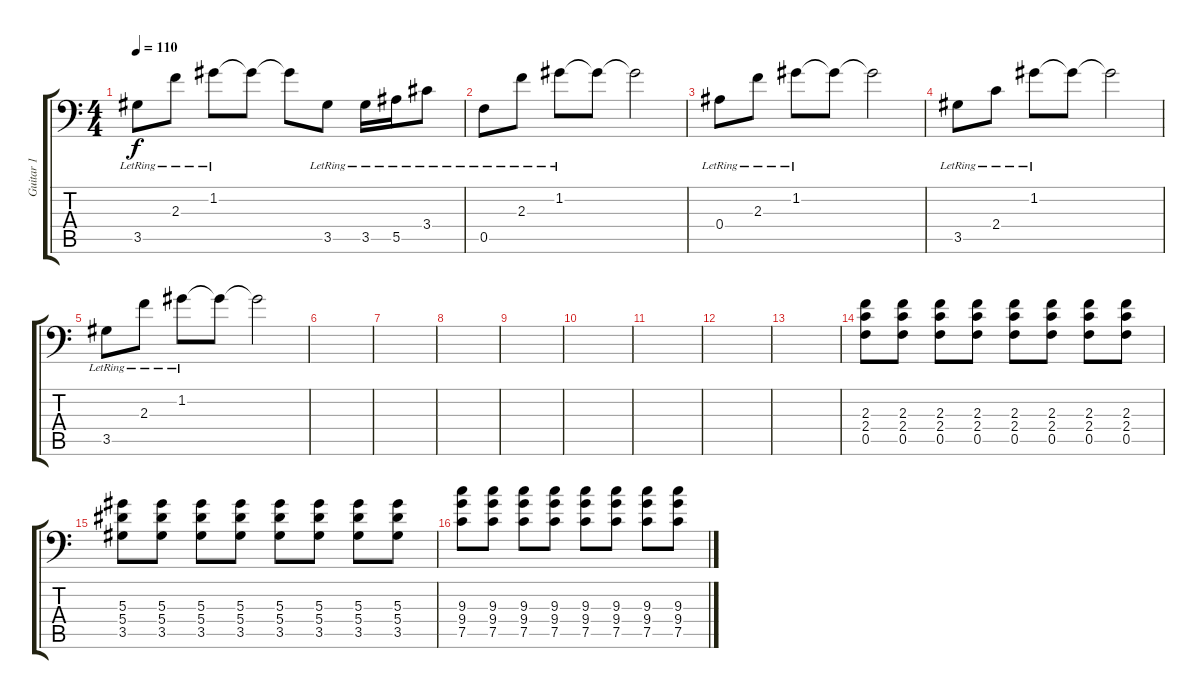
\track ("Guitar 1" "Guitar 1") {instrument acousticguitarsteel}
\staff {score tabs}
\tuning (C4 G3 Eb3 Bb2 F2 Bb1) {hide}
\ts (4 4)
\tempo 110
\clef f4
\ks c
3.5{lr}.8{dy f} 2.3{lr}.8 1.2{lr}.8 1.2{t}.8 1.2{t}.8 3.5{lr}.8 3.5{lr}.16 5.5{lr}.16 3.4{lr}.8 |
0.5{lr}.8 2.3{lr}.8 1.2{lr}.8 1.2{t}.8 1.2{t}.2 |
0.4{lr}.8 2.3{lr}.8 1.2{lr}.8 1.2{t}.8 1.2{t}.2 |
3.5{lr}.8 2.4{lr}.8 1.2{lr}.8 1.2{t}.8 1.2{t}.2 |
3.5{lr}.8 2.3{lr}.8 1.2{lr}.8 1.2{t}.8 1.2{t}.2 |
|
|
|
|
|
|
|
|
(2.3 2.4 0.5).8{instrument distortionguitar} (2.3 2.4 0.5).8 (2.3 2.4 0.5).8 (2.3 2.4 0.5).8 (2.3 2.4 0.5).8 (2.3 2.4 0.5).8 (2.3 2.4 0.5).8 (2.3 2.4 0.5).8 |
(5.3 5.4 3.5).8 (5.3 5.4 3.5).8 (5.3 5.4 3.5).8 (5.3 5.4 3.5).8 (5.3 5.4 3.5).8 (5.3 5.4 3.5).8 (5.3 5.4 3.5).8 (5.3 5.4 3.5).8 |
(9.3 9.4 7.5).8 (9.3 9.4 7.5).8 (9.3 9.4 7.5).8 (9.3 9.4 7.5).8 (9.3 9.4 7.5).8 (9.3 9.4 7.5).8 (9.3 9.4 7.5).8 (9.3 9.4 7.5).8
